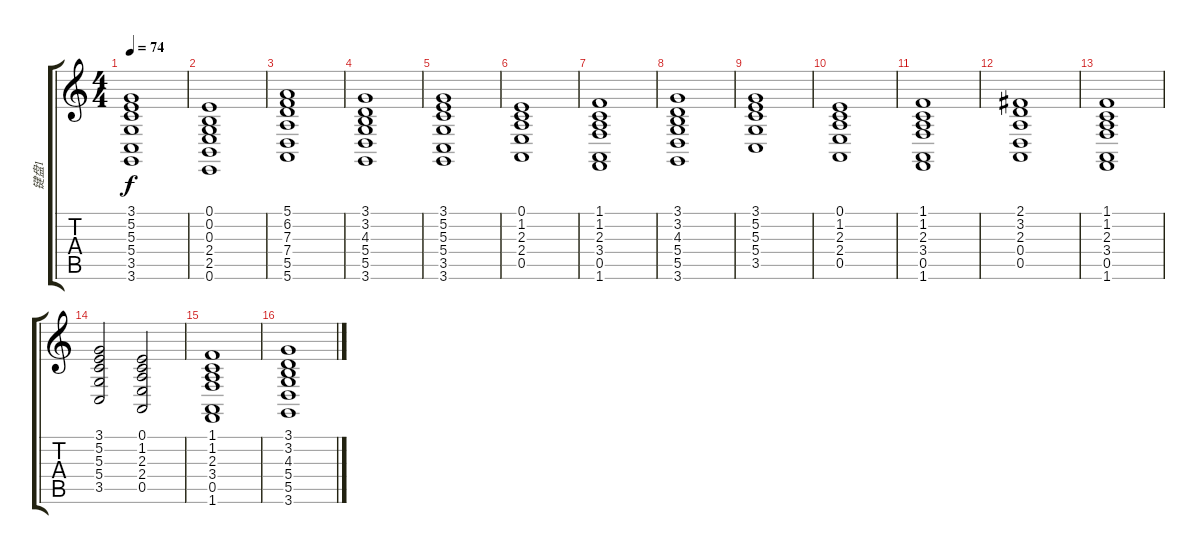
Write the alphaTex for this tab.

\track ("键盘1" "键盘1") {instrument stringensemble1}
\staff {score tabs}
\tuning (E4 B3 G3 D3 A2 E2) {hide}
\ts (4 4)
\tempo 74
\clef g2
\ks c
(3.1 5.2 5.3 5.4 3.5 3.6).1{dy f} |
(0.1 0.2 0.3 2.4 2.5 0.6).1 |
(5.1 6.2 7.3 7.4 5.5 5.6).1 |
(3.1 3.2 4.3 5.4 5.5 3.6).1 |
(3.1 5.2 5.3 5.4 3.5 3.6).1 |
(0.1 1.2 2.3 2.4 0.5).1 |
(1.1 1.2 2.3 3.4 0.5 1.6).1 |
(3.1 3.2 4.3 5.4 5.5 3.6).1 |
(3.1 5.2 5.3 5.4 3.5).1 |
(0.1 1.2 2.3 2.4 0.5).1 |
(1.1 1.2 2.3 3.4 0.5 1.6).1 |
(2.1 3.2 2.3 0.4 0.5).1 |
(1.1 1.2 2.3 3.4 0.5 1.6).1 |
(3.1 5.2 5.3 5.4 3.5).2 (0.1 1.2 2.3 2.4 0.5).2 |
(1.1 1.2 2.3 3.4 0.5 1.6).1 |
(3.1 3.2 4.3 5.4 5.5 3.6).1
